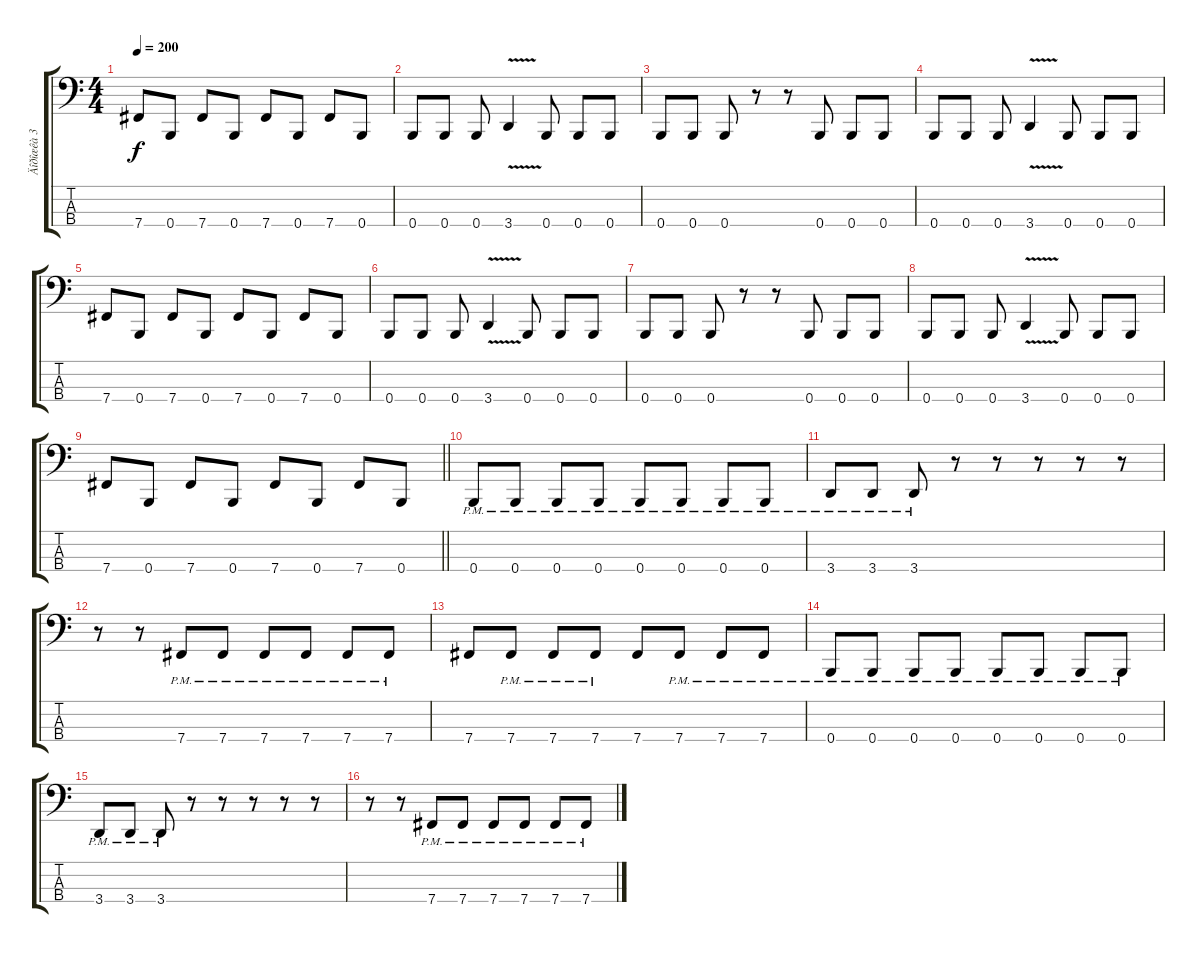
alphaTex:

\track ("Äîðîæêà 3" "Äîðîæêà 3") {instrument electricbassfinger}
\staff {score tabs}
\tuning (E2 B1 Gb1 B0) {hide}
\ts (4 4)
\tempo 200
\clef f4
\ks c
7.4.8{dy f} 0.4.8 7.4.8 0.4.8 7.4.8 0.4.8 7.4.8 0.4.8 |
0.4.8 0.4.8 0.4.8 3.4{v}.4 0.4.8 0.4.8 0.4.8 |
0.4.8 0.4.8 0.4.8 r.8 r.8 0.4.8 0.4.8 0.4.8 |
0.4.8 0.4.8 0.4.8 3.4{v}.4 0.4.8 0.4.8 0.4.8 |
7.4.8 0.4.8 7.4.8 0.4.8 7.4.8 0.4.8 7.4.8 0.4.8 |
0.4.8 0.4.8 0.4.8 3.4{v}.4 0.4.8 0.4.8 0.4.8 |
0.4.8 0.4.8 0.4.8 r.8 r.8 0.4.8 0.4.8 0.4.8 |
0.4.8 0.4.8 0.4.8 3.4{v}.4 0.4.8 0.4.8 0.4.8 |
\barLineRight lightlight
7.4.8 0.4.8 7.4.8 0.4.8 7.4.8 0.4.8 7.4.8 0.4.8 |
0.4{pm}.8 0.4{pm}.8 0.4{pm}.8 0.4{pm}.8 0.4{pm}.8 0.4{pm}.8 0.4{pm}.8 0.4{pm}.8 |
3.4{pm}.8 3.4{pm}.8 3.4{pm}.8 r.8 r.8 r.8 r.8 r.8 |
r.8 r.8 7.4{pm}.8 7.4{pm}.8 7.4{pm}.8 7.4{pm}.8 7.4{pm}.8 7.4{pm}.8 |
7.4.8 7.4{pm}.8 7.4{pm}.8 7.4{pm}.8 7.4.8 7.4{pm}.8 7.4{pm}.8 7.4{pm}.8 |
0.4{pm}.8 0.4{pm}.8 0.4{pm}.8 0.4{pm}.8 0.4{pm}.8 0.4{pm}.8 0.4{pm}.8 0.4{pm}.8 |
3.4{pm}.8 3.4{pm}.8 3.4{pm}.8 r.8 r.8 r.8 r.8 r.8 |
r.8 r.8 7.4{pm}.8 7.4{pm}.8 7.4{pm}.8 7.4{pm}.8 7.4{pm}.8 7.4{pm}.8
